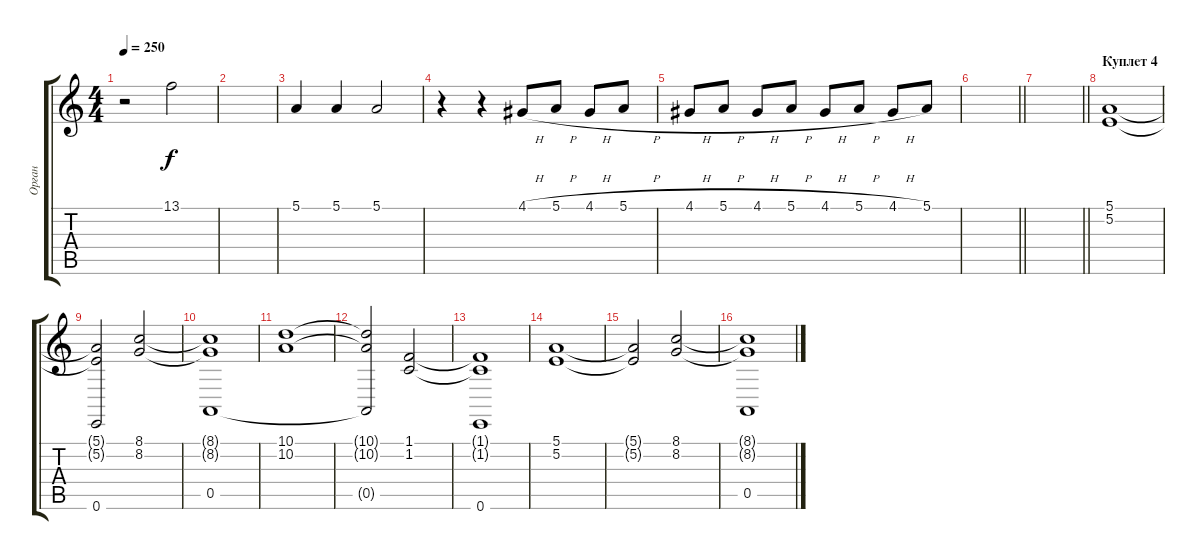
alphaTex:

\track ("Орган" "Орган") {instrument churchorgan}
\staff {score tabs}
\tuning (E4 B3 G3 D3 A2 E2) {hide}
\ts (4 4)
\tempo 250
\clef g2
\ks c
r.2{dy f} 13.1.2 |
|
5.1.4 5.1.4 5.1.2 |
r.4 r.4 4.1{h}.8 5.1{h}.8 4.1{h}.8 5.1{h}.8 |
4.1{h}.8 5.1{h}.8 4.1{h}.8 5.1{h}.8 4.1{h}.8 5.1{h}.8 4.1{h}.8 5.1.8 |
\barLineRight lightlight
|
\barLineRight lightlight
|
\section ("" "Куплет 4")
(5.1 5.2).1{volume 11} |
(5.1{t} 5.2{t} 0.6).2 (8.1 8.2).2 |
(8.1{t} 8.2{t} 0.5).1 |
(10.1 10.2).1 |
(10.1{t} 10.2{t} 0.5{t}).2 (1.1 1.2).2 |
(1.1{t} 1.2{t} 0.6).1 |
(5.1 5.2).1 |
(5.1{t} 5.2{t}).2 (8.1 8.2).2 |
(8.1{t} 8.2{t} 0.5).1
